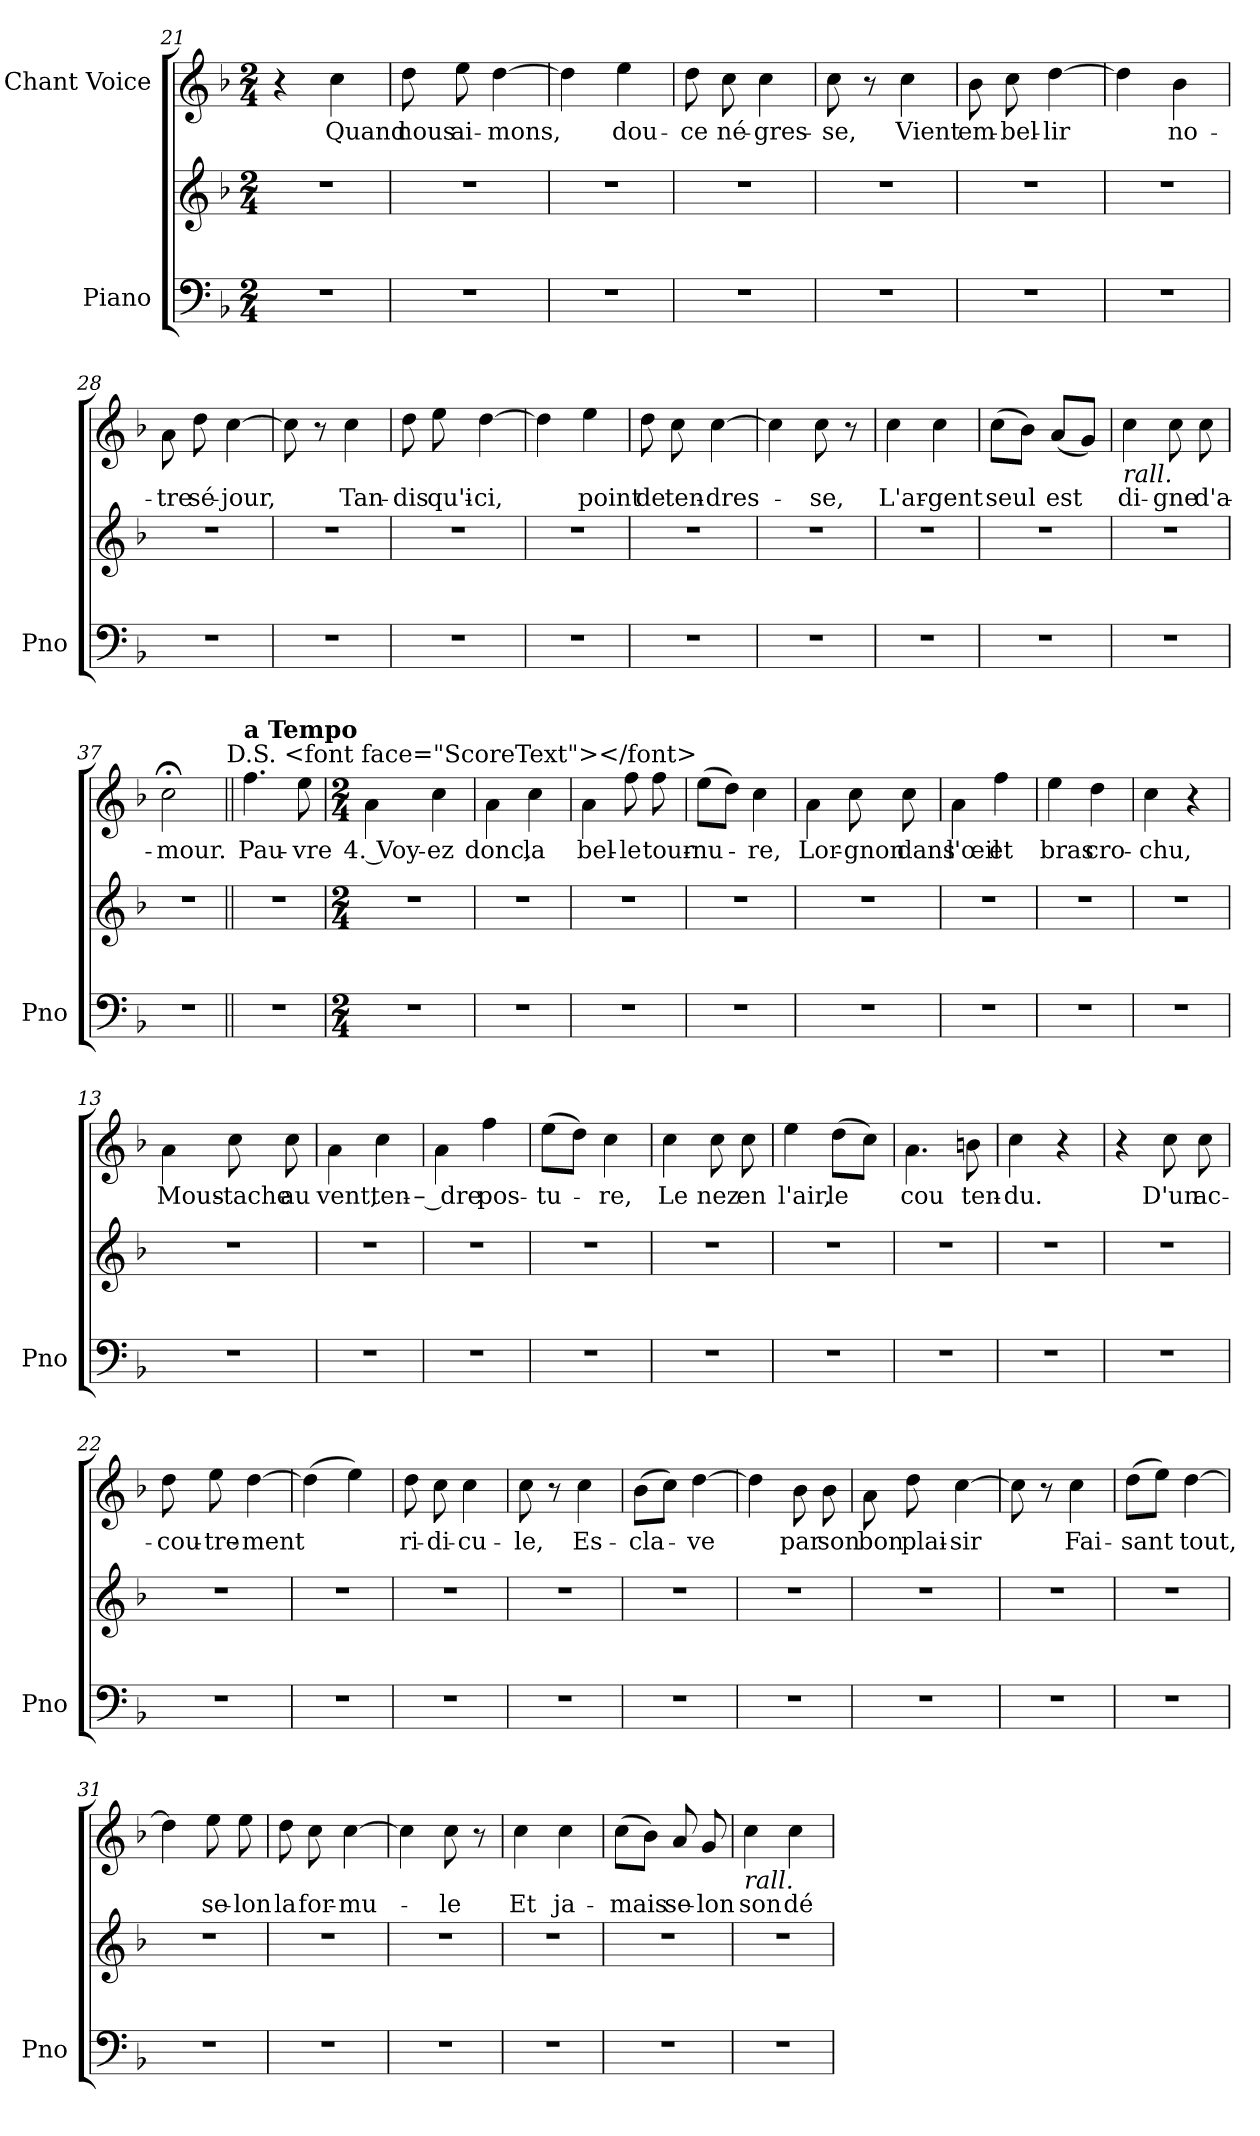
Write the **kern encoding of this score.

**kern	**kern	**kern	**text
*part2	*part2	*part1	*part1
*staff3	*staff2	*staff1	*staff1
*I"Piano	*	*I"Chant Voice	*
*I'Pno	*	*	*
*clefF4	*clefG2	*clefG2	*
*k[b-]	*k[b-]	*k[b-]	*
*M2/4	*M2/4	*M2/4	*
=21	=21	=21	=21
2r	2r	4r	.
!	!	!	!LO:LY:b
.	.	4cc\	Quand
=22	=22	=22	=22
!	!	!	!LO:LY:b
2r	2r	8dd\	nous
!	!	!	!LO:LY:b
.	.	8ee\	ai-
!	!	!	!LO:LY:b
.	.	[4dd\	-mons,
=23	=23	=23	=23
2r	2r	4dd\]	.
!	!	!	!LO:LY:b
.	.	4ee\	dou-
=24	=24	=24	=24
!	!	!	!LO:LY:b
2r	2r	8dd\	-ce
!	!	!	!LO:LY:b
.	.	8cc\	né-
!	!	!	!LO:LY:b
.	.	4cc\	-gres-
=25	=25	=25	=25
!	!	!	!LO:LY:b
2r	2r	8cc\	-se,
.	.	8r	.
!	!	!	!LO:LY:b
.	.	4cc\	Vient
=26	=26	=26	=26
!	!	!	!LO:LY:b
2r	2r	8b-\	em-
!	!	!	!LO:LY:b
.	.	8cc\	-bel-
!	!	!	!LO:LY:b
.	.	[4dd\	-lir
!!LO:LB:g=z
=27	=27	=27	=27
2r	2r	4dd\]	.
!	!	!	!LO:LY:b
.	.	4b-\	no-
=28	=28	=28	=28
!	!	!	!LO:LY:b
2r	2r	8a\	-tre
!	!	!	!LO:LY:b
.	.	8dd\	sé-
!	!	!	!LO:LY:b
.	.	[4cc\	-jour,
=29	=29	=29	=29
2r	2r	8cc\]	.
.	.	8r	.
!	!	!	!LO:LY:b
.	.	4cc\	Tan-
=30	=30	=30	=30
!	!	!	!LO:LY:b
2r	2r	8dd\	-dis
!	!	!	!LO:LY:b
.	.	8ee\	qu'i-
!	!	!	!LO:LY:b
.	.	[4dd\	-ci,
=31	=31	=31	=31
2r	2r	4dd\]	.
!	!	!	!LO:LY:b
.	.	4ee\	point
=32	=32	=32	=32
!	!	!	!LO:LY:b
2r	2r	8dd\	de
!	!	!	!LO:LY:b
.	.	8cc\	ten-
!	!	!	!LO:LY:b
.	.	[4cc\	-dres-
=33	=33	=33	=33
2r	2r	4cc\]	.
!	!	!	!LO:LY:b
.	.	8cc\	-se,
.	.	8r	.
=34	=34	=34	=34
!	!	!	!LO:LY:b
2r	2r	4cc\	L'ar-
!	!	!	!LO:LY:b
.	.	4cc\	-gent
=35	=35	=35	=35
!	!	!	!LO:LY:b
2r	2r	(8cc\L	seul
.	.	8b-\J)	.
!	!	!	!LO:LY:b
.	.	(8a/L	est
.	.	8g/J)	.
=36	=36	=36	=36
!	!	!LO:TX:b:i:t=rall.	!
!	!	!	!LO:LY:b
2r	2r	4cc\	di-
!	!	!	!LO:LY:b
.	.	8cc\	-gne
!	!	!	!LO:LY:b
.	.	8cc\	d'a-
=37	=37	=37	=37
!	!	!	!LO:LY:b
2r	2r	2cc;<\	-mour.
!	!	!LO:TX:a:t=D.S. <font face="ScoreText"></font>	!
=38||	=38||	=38||	=38||
!	!	!LO:TX:a:B:t=a Tempo	!
!	!	!	!LO:LY:b
2r	2r	4.ff\	Pau-
!	!	!	!LO:LY:b
.	.	8ee\	-vre
!!LO:LB:g=z
=5	=5	=5	=5
*M2/4	*M2/4	*M2/4	*
!	!	!	!LO:LY:b
2r	2r	4a\	4. Voy-
!	!	!	!LO:LY:b
.	.	4cc\	-ez
=6	=6	=6	=6
!	!	!	!LO:LY:b
2r	2r	4a\	donc,
!	!	!	!LO:LY:b
.	.	4cc\	la
=7	=7	=7	=7
!	!	!	!LO:LY:b
2r	2r	4a\	bel-
!	!	!	!LO:LY:b
.	.	8ff\	-le
!	!	!	!LO:LY:b
.	.	8ff\	tour-
=8	=8	=8	=8
!	!	!	!LO:LY:b
2r	2r	(8ee\L	-nu-
.	.	8dd\J)	.
!	!	!	!LO:LY:b
.	.	4cc\	-re,
=9	=9	=9	=9
!	!	!	!LO:LY:b
2r	2r	4a\	Lor-
!	!	!	!LO:LY:b
.	.	8cc\	-gnon
!	!	!	!LO:LY:b
.	.	8cc\	dans
=10	=10	=10	=10
!	!	!	!LO:LY:b
2r	2r	4a\	l'œil
!	!	!	!LO:LY:b
.	.	4ff\	et
=11	=11	=11	=11
!	!	!	!LO:LY:b
2r	2r	4ee\	bras
!	!	!	!LO:LY:b
.	.	4dd\	cro-
=12	=12	=12	=12
!	!	!	!LO:LY:b
2r	2r	4cc\	-chu,
.	.	4r	.
=13	=13	=13	=13
!	!	!	!LO:LY:b
2r	2r	4a\	Mous-
!	!	!	!LO:LY:b
.	.	8cc\	-tache
!	!	!	!LO:LY:b
.	.	8cc\	au
=14	=14	=14	=14
!	!	!	!LO:LY:b
2r	2r	4a\	vent,
!	!	!	!LO:LY:b
.	.	4cc\	ten-
!!LO:LB:g=z
=15	=15	=15	=15
!	!	!	!LO:LY:b
2r	2r	4a\	-– dre
!	!	!	!LO:LY:b
.	.	4ff\	pos-
=16	=16	=16	=16
!	!	!	!LO:LY:b
2r	2r	(8ee\L	-tu-
.	.	8dd\J)	.
!	!	!	!LO:LY:b
.	.	4cc\	-re,
=17	=17	=17	=17
!	!	!	!LO:LY:b
2r	2r	4cc\	Le
!	!	!	!LO:LY:b
.	.	8cc\	nez
!	!	!	!LO:LY:b
.	.	8cc\	en
=18	=18	=18	=18
!	!	!	!LO:LY:b
2r	2r	4ee\	l'air,
!	!	!	!LO:LY:b
.	.	(8dd\L	le
.	.	8cc\J)	.
=19	=19	=19	=19
!	!	!	!LO:LY:b
2r	2r	4.a\	cou
!	!	!	!LO:LY:b
.	.	8bn\	ten-
=20	=20	=20	=20
!	!	!	!LO:LY:b
2r	2r	4cc\	-du.
.	.	4r	.
=21	=21	=21	=21
2r	2r	4r	.
!	!	!	!LO:LY:b
.	.	8cc\	D'un
!	!	!	!LO:LY:b
.	.	8cc\	ac-
=22	=22	=22	=22
!	!	!	!LO:LY:b
2r	2r	8dd\	-cou-
!	!	!	!LO:LY:b
.	.	8ee\	-tre-
!	!	!	!LO:LY:b
.	.	[4dd\	-ment
=23	=23	=23	=23
2r	2r	(4dd\]	.
.	.	4ee\)	.
=24	=24	=24	=24
!	!	!	!LO:LY:b
2r	2r	8dd\	ri-
!	!	!	!LO:LY:b
.	.	8cc\	-di-
!	!	!	!LO:LY:b
.	.	4cc\	-cu-
=25	=25	=25	=25
!	!	!	!LO:LY:b
2r	2r	8cc\	-le,
.	.	8r	.
!	!	!	!LO:LY:b
.	.	4cc\	Es-
=26	=26	=26	=26
!	!	!	!LO:LY:b
2r	2r	(8b-\L	-cla-
.	.	8cc\J)	.
!	!	!	!LO:LY:b
.	.	[4dd\	-ve
!!LO:LB:g=z
=27	=27	=27	=27
2r	2r	4dd\]	.
!	!	!	!LO:LY:b
.	.	8b-\	par
!	!	!	!LO:LY:b
.	.	8b-\	son
=28	=28	=28	=28
!	!	!	!LO:LY:b
2r	2r	8a\	bon
!	!	!	!LO:LY:b
.	.	8dd\	plai-
!	!	!	!LO:LY:b
.	.	[4cc\	-sir
=29	=29	=29	=29
2r	2r	8cc\]	.
.	.	8r	.
!	!	!	!LO:LY:b
.	.	4cc\	Fai-
=30	=30	=30	=30
!	!	!	!LO:LY:b
2r	2r	(8dd\L	-sant
.	.	8ee\J)	.
!	!	!	!LO:LY:b
.	.	[4dd\	tout,
=31	=31	=31	=31
2r	2r	4dd\]	.
!	!	!	!LO:LY:b
.	.	8ee\	se-
!	!	!	!LO:LY:b
.	.	8ee\	-lon
=32	=32	=32	=32
!	!	!	!LO:LY:b
2r	2r	8dd\	la
!	!	!	!LO:LY:b
.	.	8cc\	for-
!	!	!	!LO:LY:b
.	.	[4cc\	-mu-
=33	=33	=33	=33
2r	2r	4cc\]	.
!	!	!	!LO:LY:b
.	.	8cc\	-le
.	.	8r	.
=34	=34	=34	=34
!	!	!	!LO:LY:b
2r	2r	4cc\	Et
!	!	!	!LO:LY:b
.	.	4cc\	ja-
=35	=35	=35	=35
!	!	!	!LO:LY:b
2r	2r	(8cc\L	-mais
.	.	8b-\J)	.
!	!	!	!LO:LY:b
.	.	8a/	se-
!	!	!	!LO:LY:b
.	.	8g/	-lon
=36	=36	=36	=36
!	!	!LO:TX:b:i:t=rall.	!
!	!	!	!LO:LY:b
2r	2r	4cc\	son
!	!	!	!LO:LY:b
.	.	4cc\	dé-
=	=	=	=
*-	*-	*-	*-
